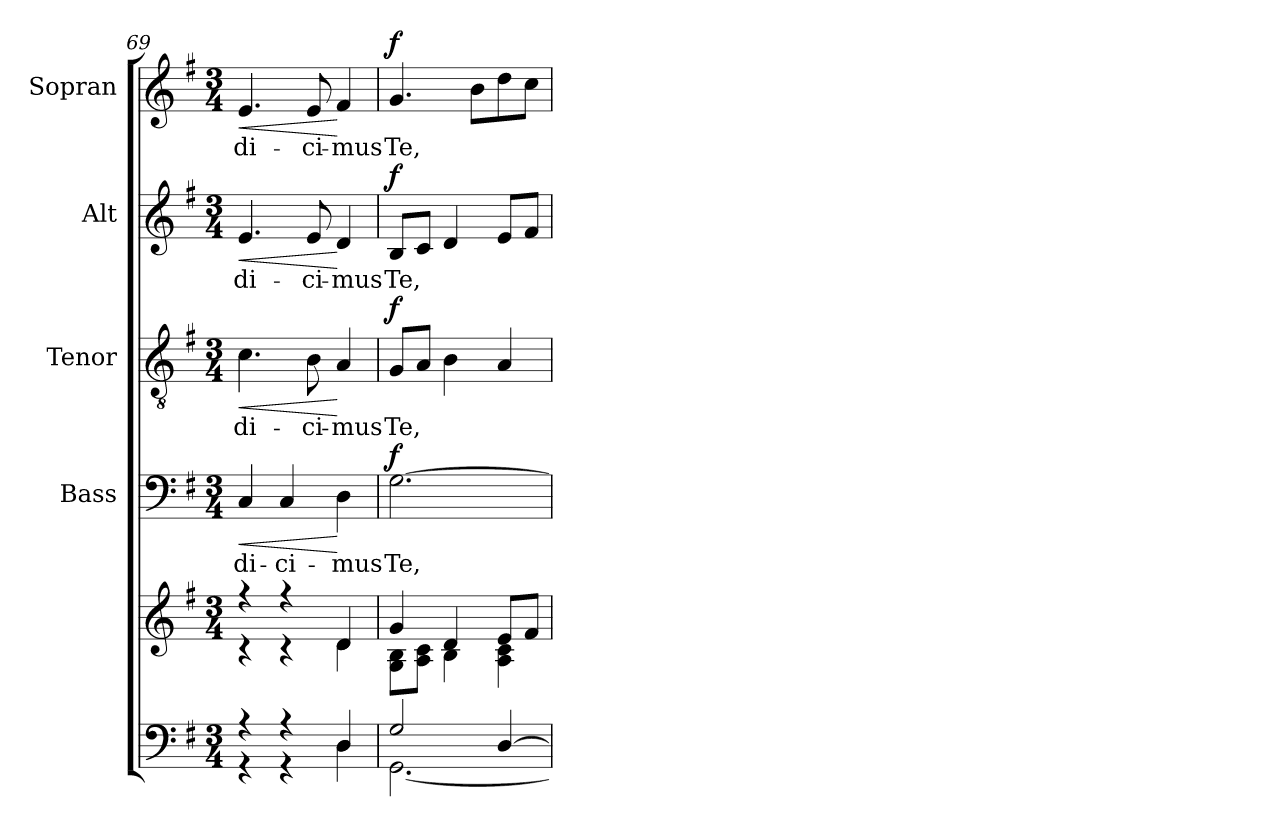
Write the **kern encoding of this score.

**kern	**kern	**kern	**text	**dynam	**kern	**text	**dynam	**kern	**text	**dynam	**kern	**text	**dynam
*part5	*part5	*part4	*part4	*part4	*part3	*part3	*part3	*part2	*part2	*part2	*part1	*part1	*part1
*staff6	*staff5	*staff4	*staff4	*staff4	*staff3	*staff3	*staff3	*staff2	*staff2	*staff2	*staff1	*staff1	*staff1
*	*	*I"Bass	*	*	*I"Tenor	*	*	*I"Alt	*	*	*I"Sopran	*	*
*	*	*I'B.	*	*	*I'T.	*	*	*I'A.	*	*	*I'S.	*	*
*clefF4	*clefG2	*clefF4	*	*	*clefGv2	*	*	*clefG2	*	*	*clefG2	*	*
*k[f#]	*k[f#]	*k[f#]	*	*	*k[f#]	*	*	*k[f#]	*	*	*k[f#]	*	*
*G:	*G:	*G:	*	*	*G:	*	*	*G:	*	*	*G:	*	*
*M3/4	*M3/4	*M3/4	*	*	*M3/4	*	*	*M3/4	*	*	*M3/4	*	*
=69	=69	=69	=69	=69	=69	=69	=69	=69	=69	=69	=69	=69	=69
*^	*^	*	*	*	*	*	*	*	*	*	*	*	*
!	!	!	!	!	!LO:LY:b	!LO:HP:b	!	!LO:LY:b	!LO:HP:b	!	!LO:LY:b	!LO:HP:b	!	!LO:LY:b	!LO:HP:b
4r	4r	4r	4r	4C/	-di-	<	4.c\	-di-	<	4.e/	-di-	<	4.e/	-di-	<
!	!	!	!	!	!LO:LY:b	!	!	!	!	!	!	!	!	!	!
4r	4r	4r	4r	4C/	-ci-	.	.	.	.	.	.	.	.	.	.
!	!	!	!	!	!	!	!	!LO:LY:b	!	!	!LO:LY:b	!	!	!LO:LY:b	!
.	.	.	.	.	.	.	8B\	-ci-	.	8e/	-ci-	.	8e/	-ci-	.
!	!	!	!	!	!LO:LY:b	!	!	!LO:LY:b	!	!	!LO:LY:b	!	!	!LO:LY:b	!
4D/	4D\	4d/	4d\	4D\	-mus	[	4A/	-mus	[	4d/	-mus	[	4f#/	-mus	[
=70	=70	=70	=70	=70	=70	=70	=70	=70	=70	=70	=70	=70	=70	=70	=70
!	!	!	!	!	!LO:LY:b	!LO:DY:a	!	!LO:LY:b	!LO:DY:a	!	!LO:LY:b	!LO:DY:a	!	!LO:LY:b	!LO:DY:a
2G/	[<2.GG\	4g/	8G\ 8B\L	[2.G\	Te,	f	8G/L	Te,	f	8B/L	Te,	f	4.g/	Te,	f
.	.	.	8A\ 8c\J	.	.	.	8A/J	.	.	8c/J	.	.	.	.	.
.	.	4d/	4B\	.	.	.	4B\	.	.	4d/	.	.	.	.	.
.	.	.	.	.	.	.	.	.	.	.	.	.	8b\L	.	.
[>4D/	.	8e/L	4A\ 4c\	.	.	.	4A/	.	.	8e/L	.	.	8dd\	.	.
.	.	8f#/J	.	.	.	.	.	.	.	8f#/J	.	.	8cc\J	.	.
*v	*v	*	*	*	*	*	*	*	*	*	*	*	*	*	*
*	*v	*v	*	*	*	*	*	*	*	*	*	*	*	*
=	=	=	=	=	=	=	=	=	=	=	=	=	=
*-	*-	*-	*-	*-	*-	*-	*-	*-	*-	*-	*-	*-	*-
